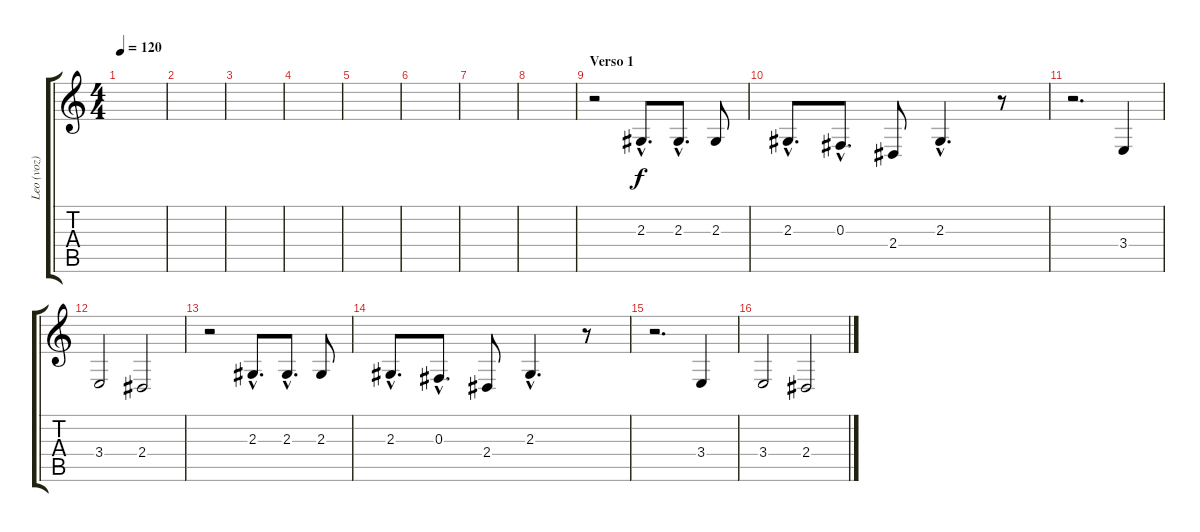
\track ("Leo (voz)" "Leo (voz)") {instrument oboe}
\staff {score tabs}
\tuning (Eb4 Bb3 Gb3 Db3 Ab2 Eb2) {hide}
\ts (4 4)
\tempo 120
\clef g2
\ks c
|
|
|
|
|
|
|
|
\section ("" "Verso 1")
r.2 2.3{hac}.8{d} 2.3{hac}.8{d} 2.3.8 |
2.3{hac}.8{d} 0.3{hac}.8{d} 2.4.8 2.3{hac}.4{d} r.8 |
r.2{d} 3.4.4 |
3.4.2 2.4.2 |
r.2 2.3{hac}.8{d} 2.3{hac}.8{d} 2.3.8 |
2.3{hac}.8{d} 0.3{hac}.8{d} 2.4.8 2.3{hac}.4{d} r.8 |
r.2{d} 3.4.4 |
3.4.2 2.4.2
